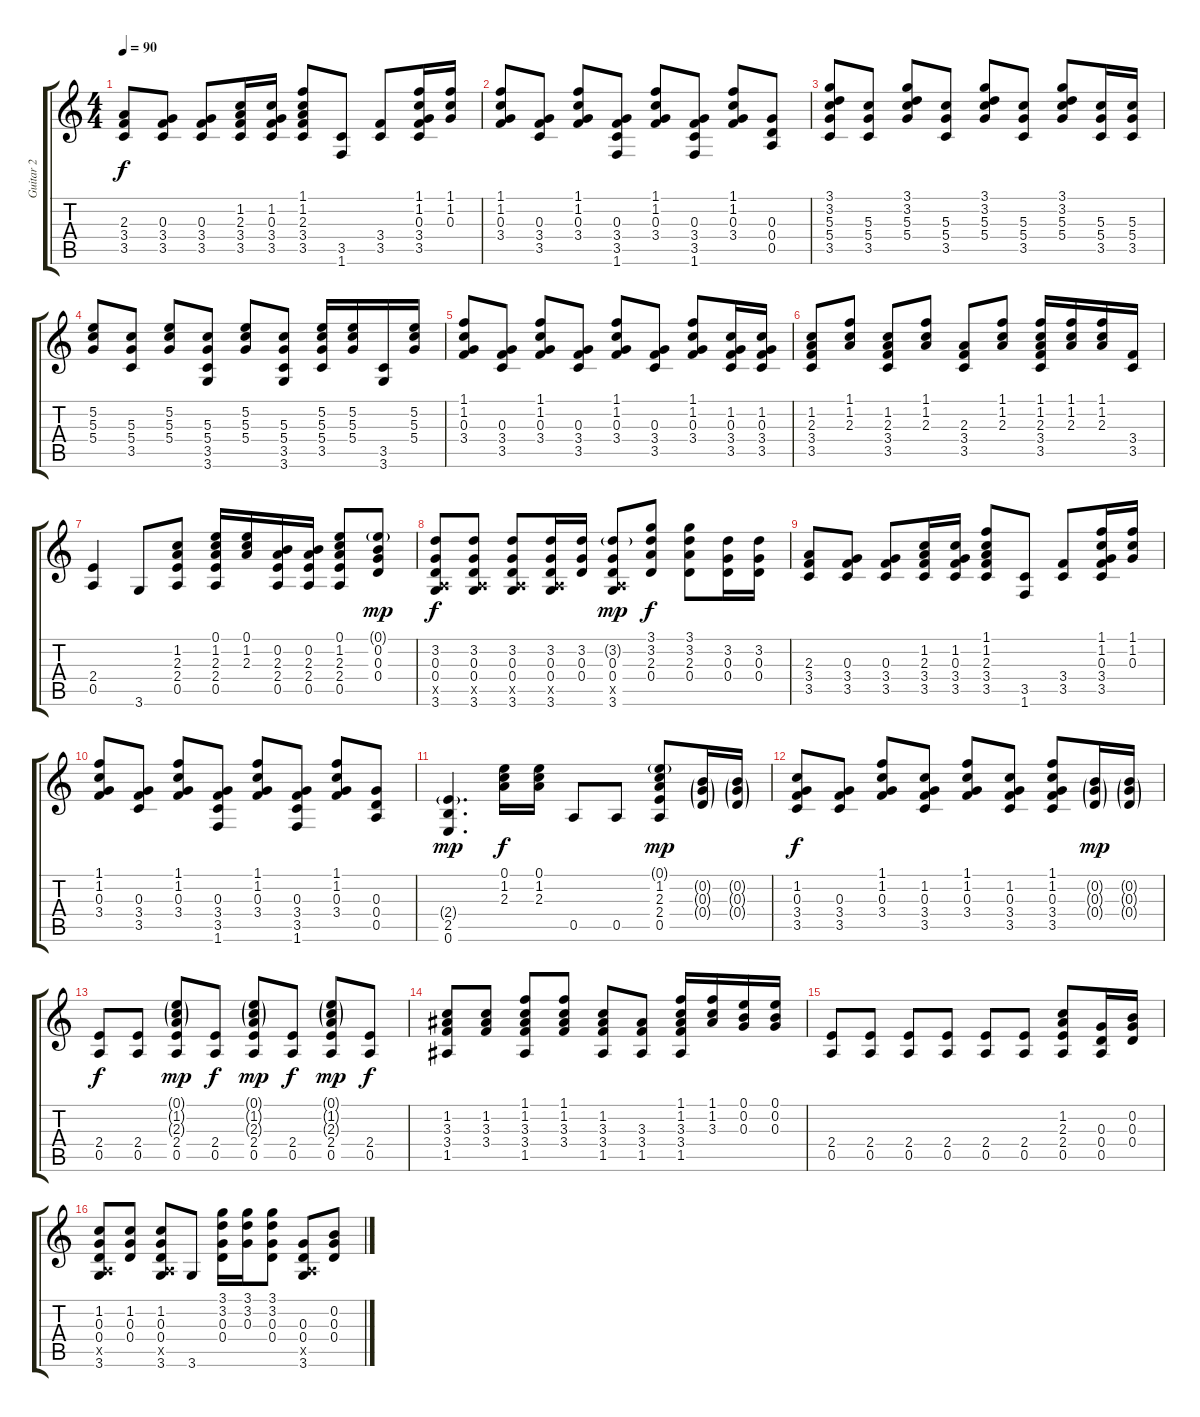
\track ("Guitar 2" "Guitar 2") {instrument acousticguitarsteel}
\staff {score tabs}
\tuning (E4 B3 G3 D3 A2 E2) {hide}
\ts (4 4)
\tempo 90
\clef g2
\ks c
(2.3 3.4 3.5).8{dy f} (0.3 3.4 3.5).8 (0.3 3.4 3.5).8 (1.2 2.3 3.4 3.5).16 (1.2 0.3 3.4 3.5).16 (1.1 1.2 2.3 3.4 3.5).8 (3.5 1.6).8 (3.4 3.5).8 (1.1 1.2 0.3 3.4 3.5).16 (1.1 1.2 0.3).16 |
(1.1 1.2 0.3 3.4).8 (0.3 3.4 3.5).8 (1.1 1.2 0.3 3.4).8 (0.3 3.4 3.5 1.6).8 (1.1 1.2 0.3 3.4).8 (0.3 3.4 3.5 1.6).8 (1.1 1.2 0.3 3.4).8 (0.3 0.4 0.5).8 |
(3.1 3.2 5.3 5.4 3.5).8 (5.3 5.4 3.5).8 (3.1 3.2 5.3 5.4).8 (5.3 5.4 3.5).8 (3.1 3.2 5.3 5.4).8 (5.3 5.4 3.5).8 (3.1 3.2 5.3 5.4).8 (5.3 5.4 3.5).16 (5.3 5.4 3.5).16 |
(5.2 5.3 5.4).8 (5.3 5.4 3.5).8 (5.2 5.3 5.4).8 (5.3 5.4 3.5 3.6).8 (5.2 5.3 5.4).8 (5.3 5.4 3.5 3.6).8 (5.2 5.3 5.4 3.5).16 (5.2 5.3 5.4).16 (3.5 3.6).16 (5.2 5.3 5.4).16 |
(1.1 1.2 0.3 3.4).8 (0.3 3.4 3.5).8 (1.1 1.2 0.3 3.4).8 (0.3 3.4 3.5).8 (1.1 1.2 0.3 3.4).8 (0.3 3.4 3.5).8 (1.1 1.2 0.3 3.4).8 (1.2 0.3 3.4 3.5).16 (1.2 0.3 3.4 3.5).16 |
(1.2 2.3 3.4 3.5).8 (1.1 1.2 2.3).8 (1.2 2.3 3.4 3.5).8 (1.1 1.2 2.3).8 (2.3 3.4 3.5).8 (1.1 1.2 2.3).8 (1.1 1.2 2.3 3.4 3.5).16 (1.1 1.2 2.3).16 (1.1 1.2 2.3).16 (3.4 3.5).16 |
(2.4 0.5).4 3.6.8 (1.2 2.3 2.4 0.5).8 (0.1 1.2 2.3 2.4 0.5).16 (0.1 1.2 2.3).16 (0.2 2.3 2.4 0.5).16 (0.2 2.3 2.4 0.5).16 (0.1 1.2 2.3 2.4 0.5).8 (0.1{g} 0.2 0.3 0.4).8{dy mp} |
(3.2 0.3 0.4 0.5{x} 3.6).8{dy f} (3.2 0.3 0.4 0.5{x} 3.6).8 (3.2 0.3 0.4 0.5{x} 3.6).8 (3.2 0.3 0.4 0.5{x} 3.6).16 (3.2 0.3 0.4).16 (3.2{g} 0.3 0.4 0.5{x} 3.6).8{dy mp} (3.1 3.2 2.3 0.4).8{dy f} (3.1 3.2 2.3 0.4).8 (3.2 0.3 0.4).16 (3.2 0.3 0.4).16 |
(2.3 3.4 3.5).8 (0.3 3.4 3.5).8 (0.3 3.4 3.5).8 (1.2 2.3 3.4 3.5).16 (1.2 0.3 3.4 3.5).16 (1.1 1.2 2.3 3.4 3.5).8 (3.5 1.6).8 (3.4 3.5).8 (1.1 1.2 0.3 3.4 3.5).16 (1.1 1.2 0.3).16 |
(1.1 1.2 0.3 3.4).8 (0.3 3.4 3.5).8 (1.1 1.2 0.3 3.4).8 (0.3 3.4 3.5 1.6).8 (1.1 1.2 0.3 3.4).8 (0.3 3.4 3.5 1.6).8 (1.1 1.2 0.3 3.4).8 (0.3 0.4 0.5).8 |
(2.4{g} 2.5 0.6).4{d dy mp} (0.1 1.2 2.3).16{dy f} (0.1 1.2 2.3).16 0.5.8 0.5.8 (0.1{g} 1.2 2.3 2.4 0.5).8{dy mp} (0.2{g} 0.3{g} 0.4{g}).16 (0.2{g} 0.3{g} 0.4{g}).16 |
(1.2 0.3 3.4 3.5).8{dy f} (0.3 3.4 3.5).8 (1.1 1.2 0.3 3.4).8 (1.2 0.3 3.4 3.5).8 (1.1 1.2 0.3 3.4).8 (1.2 0.3 3.4 3.5).8 (1.1 1.2 0.3 3.4 3.5).8 (0.2{g} 0.3{g} 0.4{g}).16{dy mp} (0.2{g} 0.3{g} 0.4{g}).16 |
(2.4 0.5).8{dy f} (2.4 0.5).8 (0.1{g} 1.2{g} 2.3{g} 2.4 0.5).8{dy mp} (2.4 0.5).8{dy f} (0.1{g} 1.2{g} 2.3{g} 2.4 0.5).8{dy mp} (2.4 0.5).8{dy f} (0.1{g} 1.2{g} 2.3{g} 2.4 0.5).8{dy mp} (2.4 0.5).8{dy f} |
(1.2 3.3 3.4 1.5).8 (1.2 3.3 3.4).8 (1.1 1.2 3.3 3.4 1.5).8 (1.1 1.2 3.3 3.4).8 (1.2 3.3 3.4 1.5).8 (3.3 3.4 1.5).8 (1.1 1.2 3.3 3.4 1.5).16 (1.1 1.2 3.3).16 (0.1 0.2 0.3).16 (0.1 0.2 0.3).16 |
(2.4 0.5).8 (2.4 0.5).8 (2.4 0.5).8 (2.4 0.5).8 (2.4 0.5).8 (2.4 0.5).8 (1.2 2.3 2.4 0.5).8 (0.3 0.4 0.5).16 (0.2 0.3 0.4).16 |
(1.2 0.3 0.4 0.5{x} 3.6).8 (1.2 0.3 0.4).8 (1.2 0.3 0.4 0.5{x} 3.6).8 3.6.8 (3.1 3.2 0.3 0.4).16 (3.1 3.2 0.3).16 (3.1 3.2 0.3 0.4).8 (0.3 0.4 0.5{x} 3.6).8 (0.2 0.3 0.4).8
